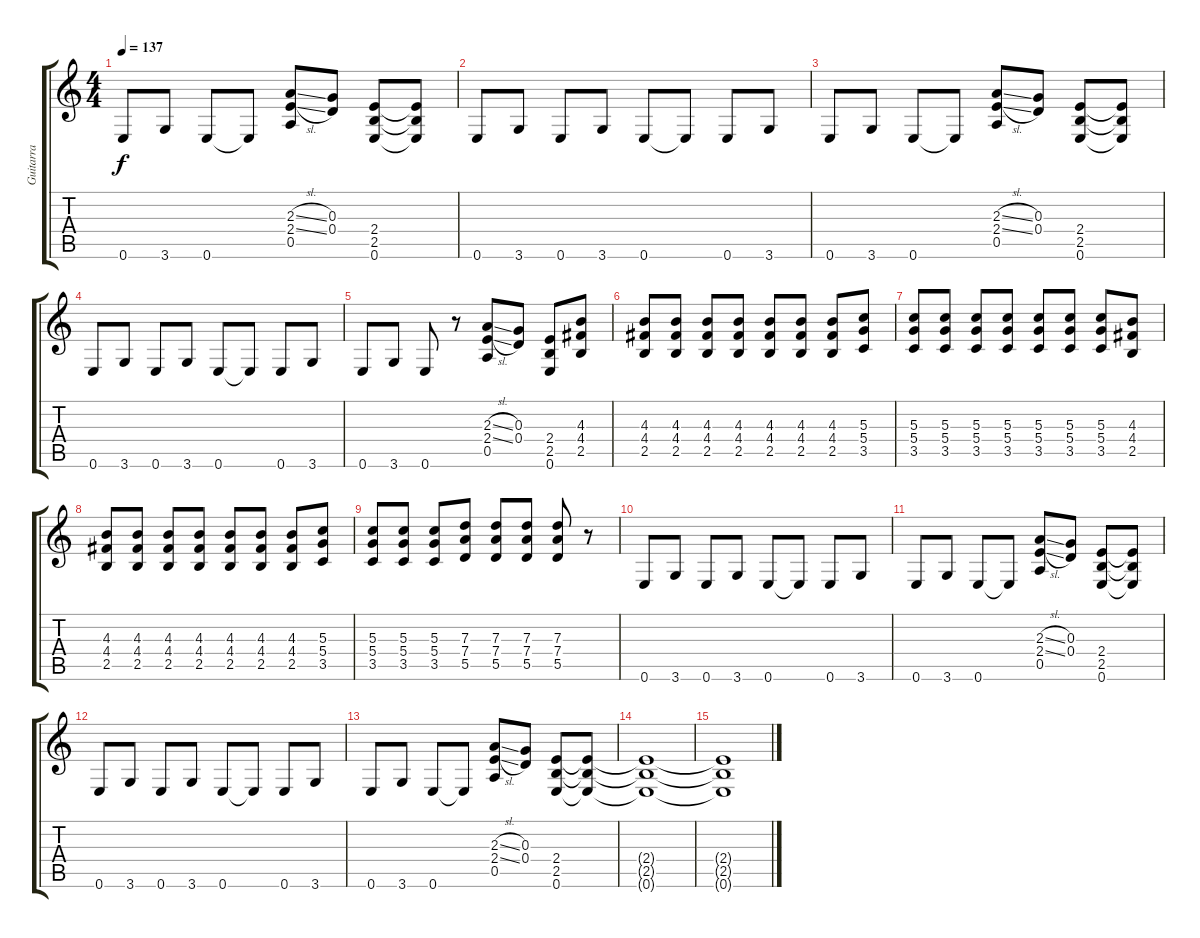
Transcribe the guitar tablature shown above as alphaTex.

\track ("Guitarra" "Guitarra") {instrument overdrivenguitar}
\staff {score tabs}
\tuning (E4 B3 G3 D3 A2 E2) {hide}
\ts (4 4)
\tempo 137
\clef g2
\ks c
0.6.8{dy f} 3.6.8 0.6.8 0.6{t}.8 (2.3{sl} 2.4{sl} 0.5).8 (0.3 0.4).8 (2.4 2.5 0.6).8 (2.4{t} 2.5{t} 0.6{t}).8 |
0.6.8 3.6.8 0.6.8 3.6.8 0.6.8 0.6{t}.8 0.6.8 3.6.8 |
0.6.8 3.6.8 0.6.8 0.6{t}.8 (2.3{sl} 2.4{sl} 0.5).8 (0.3 0.4).8 (2.4 2.5 0.6).8 (2.4{t} 2.5{t} 0.6{t}).8 |
0.6.8 3.6.8 0.6.8 3.6.8 0.6.8 0.6{t}.8 0.6.8 3.6.8 |
0.6.8 3.6.8 0.6.8 r.8 (2.3{sl} 2.4{sl} 0.5).8 (0.3 0.4).8 (2.4 2.5 0.6).8 (4.3 4.4 2.5).8 |
(4.3 4.4 2.5).8 (4.3 4.4 2.5).8 (4.3 4.4 2.5).8 (4.3 4.4 2.5).8 (4.3 4.4 2.5).8 (4.3 4.4 2.5).8 (4.3 4.4 2.5).8 (5.3 5.4 3.5).8 |
(5.3 5.4 3.5).8 (5.3 5.4 3.5).8 (5.3 5.4 3.5).8 (5.3 5.4 3.5).8 (5.3 5.4 3.5).8 (5.3 5.4 3.5).8 (5.3 5.4 3.5).8 (4.3 4.4 2.5).8 |
(4.3 4.4 2.5).8 (4.3 4.4 2.5).8 (4.3 4.4 2.5).8 (4.3 4.4 2.5).8 (4.3 4.4 2.5).8 (4.3 4.4 2.5).8 (4.3 4.4 2.5).8 (5.3 5.4 3.5).8 |
(5.3 5.4 3.5).8 (5.3 5.4 3.5).8 (5.3 5.4 3.5).8 (7.3 7.4 5.5).8 (7.3 7.4 5.5).8 (7.3 7.4 5.5).8 (7.3 7.4 5.5).8 r.8 |
0.6.8 3.6.8 0.6.8 3.6.8 0.6.8 0.6{t}.8 0.6.8 3.6.8 |
0.6.8 3.6.8 0.6.8 0.6{t}.8 (2.3{sl} 2.4{sl} 0.5).8 (0.3 0.4).8 (2.4 2.5 0.6).8 (2.4{t} 2.5{t} 0.6{t}).8 |
0.6.8 3.6.8 0.6.8 3.6.8 0.6.8 0.6{t}.8 0.6.8 3.6.8 |
0.6.8 3.6.8 0.6.8 0.6{t}.8 (2.3{sl} 2.4{sl} 0.5).8 (0.3 0.4).8 (2.4 2.5 0.6).8 (2.4{t} 2.5{t} 0.6{t}).8 |
(2.4{t} 2.5{t} 0.6{t}).1 |
(2.4{t} 2.5{t} 0.6{t}).1
